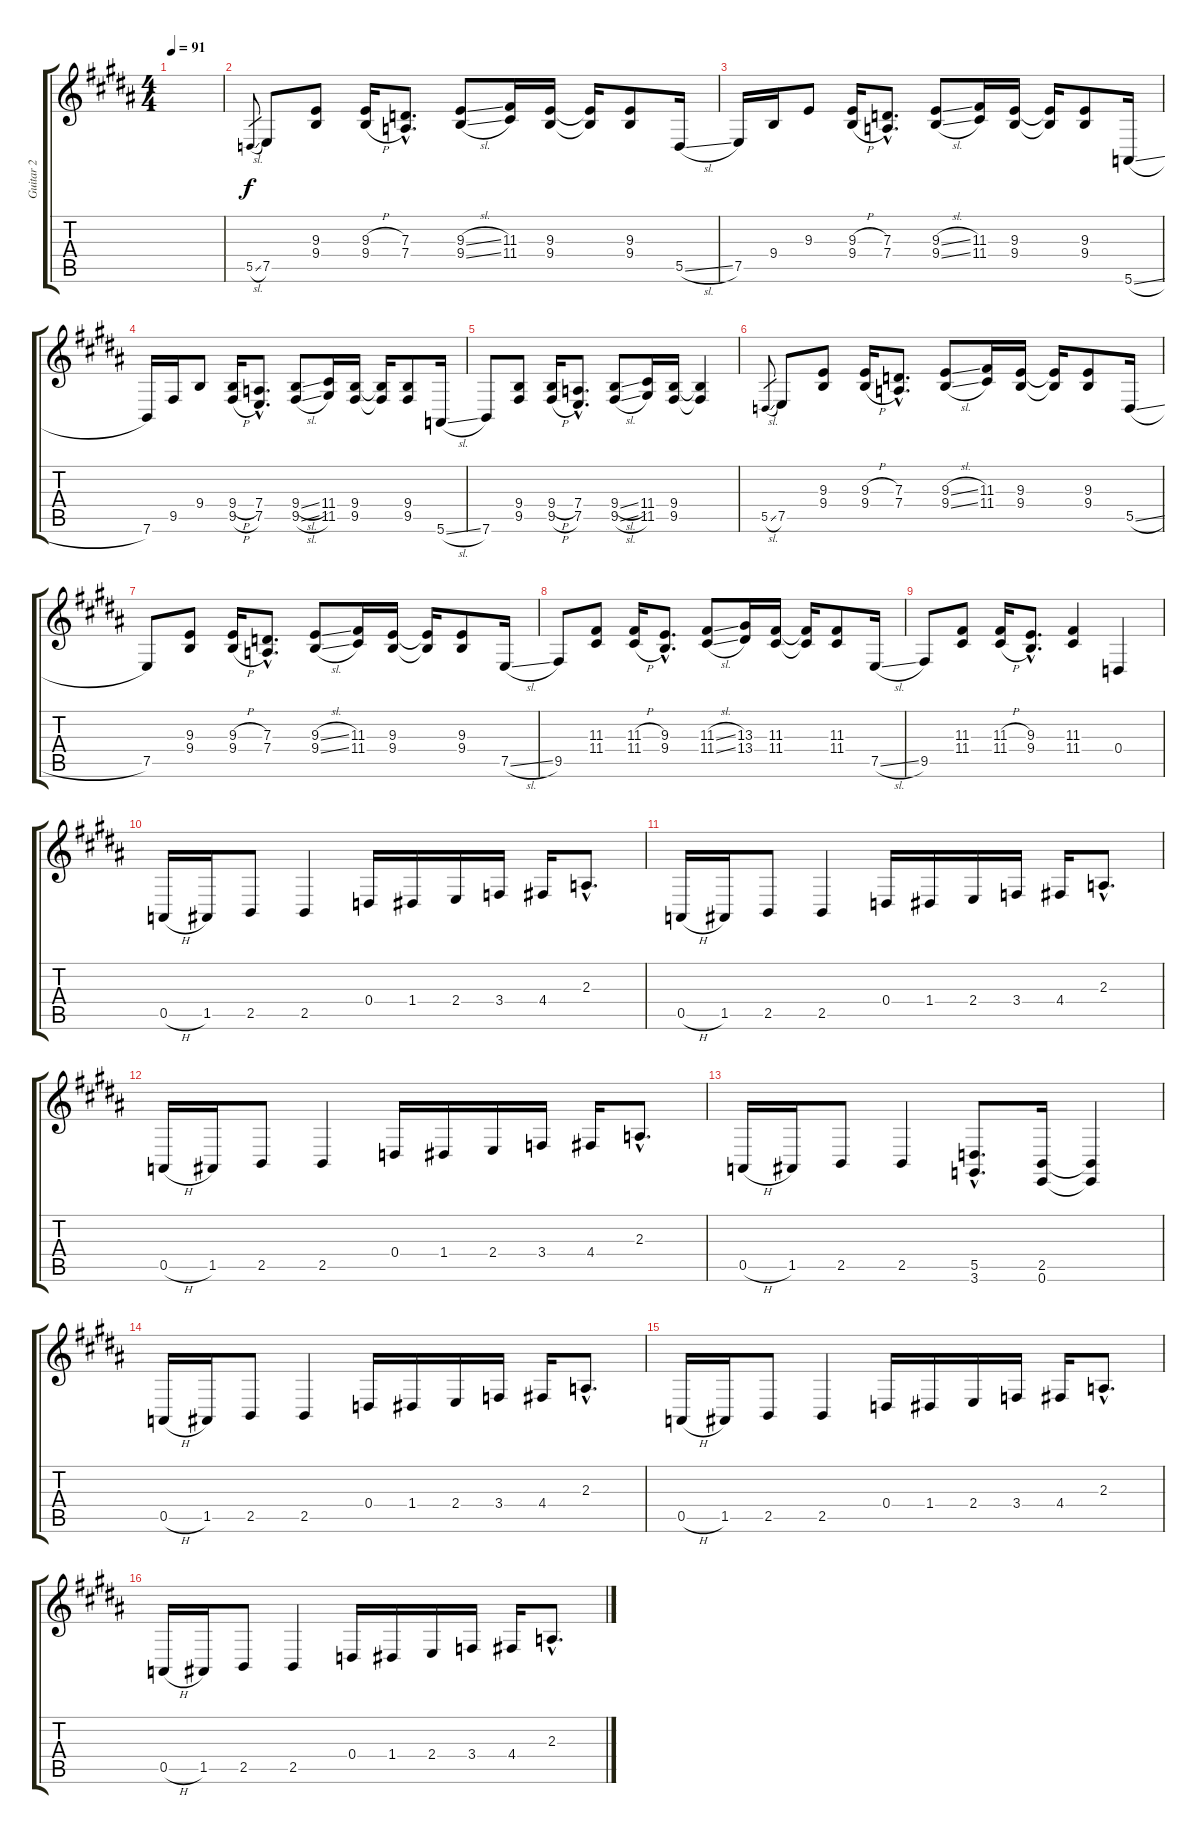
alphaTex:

\track ("Guitar 2" "Guitar 2") {instrument lead5charang}
\staff {score tabs}
\tuning (E4 B3 G3 D3 A2 E2) {hide}
\ts (4 4)
\tempo 91
\clef g2
\ks b
|
5.5{sl}.8{gr} 7.5.8 (9.3 9.4).8 (9.3{h} 9.4{h}).16 (7.3{hac} 7.4{hac}).8{d} (9.3{sl} 9.4{sl}).8 (11.3 11.4).16 (9.3 9.4).16 (9.3{t} 9.4{t}).16 (9.3 9.4).8 5.5{sl}.16 |
7.5.16 9.4.16 9.3.8 (9.3{h} 9.4{h}).16 (7.3{hac} 7.4{hac}).8{d} (9.3{sl} 9.4{sl}).8 (11.3 11.4).16 (9.3 9.4).16 (9.3{t} 9.4{t}).16 (9.3 9.4).8 5.6{sl}.16 |
7.6.16 9.5.16 9.4.8 (9.4{h} 9.5{h}).16 (7.4{hac} 7.5{hac}).8{d} (9.4{sl} 9.5{sl}).8 (11.4 11.5).16 (9.4 9.5).16 (9.4{t} 9.5{t}).16 (9.4 9.5).8 5.6{sl}.16 |
7.6.8 (9.4 9.5).8 (9.4{h} 9.5{h}).16 (7.4{hac} 7.5{hac}).8{d} (9.4{sl} 9.5{sl}).8 (11.4 11.5).16 (9.4 9.5).16 (9.4{t} 9.5{t}).4 |
5.5{sl}.8{gr} 7.5.8 (9.3 9.4).8 (9.3{h} 9.4{h}).16 (7.3{hac} 7.4{hac}).8{d} (9.3{sl} 9.4{sl}).8 (11.3 11.4).16 (9.3 9.4).16 (9.3{t} 9.4{t}).16 (9.3 9.4).8 5.5{sl}.16 |
7.5.8 (9.3 9.4).8 (9.3{h} 9.4{h}).16 (7.3{hac} 7.4{hac}).8{d} (9.3{sl} 9.4{sl}).8 (11.3 11.4).16 (9.3 9.4).16 (9.3{t} 9.4{t}).16 (9.3 9.4).8 7.5{sl}.16 |
9.5.8 (11.3 11.4).8 (11.3{h} 11.4{h}).16 (9.3{hac} 9.4{hac}).8{d} (11.3{sl} 11.4{sl}).8 (13.3 13.4).16 (11.3 11.4).16 (11.3{t} 11.4{t}).16 (11.3 11.4).8 7.5{sl}.16 |
9.5.8 (11.3 11.4).8 (11.3{h} 11.4{h}).16 (9.3{hac} 9.4{hac}).8{d} (11.3 11.4).4 0.4.4 |
0.5{h}.16 1.5.16 2.5.8 2.5.4 0.4.16 1.4.16 2.4.16 3.4.16 4.4.16 2.3{hac}.8{d} |
0.5{h}.16 1.5.16 2.5.8 2.5.4 0.4.16 1.4.16 2.4.16 3.4.16 4.4.16 2.3{hac}.8{d} |
0.5{h}.16 1.5.16 2.5.8 2.5.4 0.4.16 1.4.16 2.4.16 3.4.16 4.4.16 2.3{hac}.8{d} |
0.5{h}.16 1.5.16 2.5.8 2.5.4 (5.5{hac} 3.6{hac}).8{d} (2.5 0.6).16 (2.5{t} 0.6{t}).4 |
0.5{h}.16 1.5.16 2.5.8 2.5.4 0.4.16 1.4.16 2.4.16 3.4.16 4.4.16 2.3{hac}.8{d} |
0.5{h}.16 1.5.16 2.5.8 2.5.4 0.4.16 1.4.16 2.4.16 3.4.16 4.4.16 2.3{hac}.8{d} |
0.5{h}.16 1.5.16 2.5.8 2.5.4 0.4.16 1.4.16 2.4.16 3.4.16 4.4.16 2.3{hac}.8{d}
